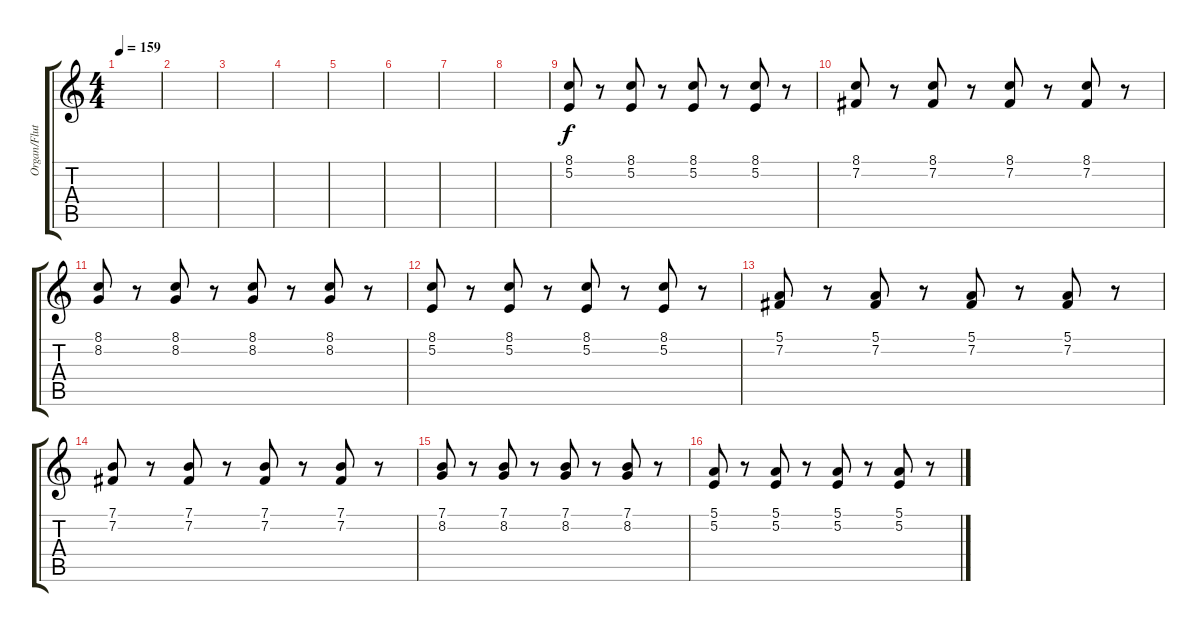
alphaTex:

\track ("Organ/Flute" "Organ/Flut") {instrument churchorgan}
\staff {score tabs}
\tuning (E4 B3 G3 D3 A2 E2) {hide}
\ts (4 4)
\tempo 159
\clef g2
\ks c
|
|
|
|
|
|
|
|
(8.1 5.2).8{volume 9 instrument flute} r.8 (8.1 5.2).8 r.8 (8.1 5.2).8 r.8 (8.1 5.2).8 r.8 |
(8.1 7.2).8 r.8 (8.1 7.2).8 r.8 (8.1 7.2).8 r.8 (8.1 7.2).8 r.8 |
(8.1 8.2).8 r.8 (8.1 8.2).8 r.8 (8.1 8.2).8 r.8 (8.1 8.2).8 r.8 |
(8.1 5.2).8 r.8 (8.1 5.2).8 r.8 (8.1 5.2).8 r.8 (8.1 5.2).8 r.8 |
(5.1 7.2).8 r.8 (5.1 7.2).8 r.8 (5.1 7.2).8 r.8 (5.1 7.2).8 r.8 |
(7.1 7.2).8 r.8 (7.1 7.2).8 r.8 (7.1 7.2).8 r.8 (7.1 7.2).8 r.8 |
(7.1 8.2).8 r.8 (7.1 8.2).8 r.8 (7.1 8.2).8 r.8 (7.1 8.2).8 r.8 |
(5.1 5.2).8 r.8 (5.1 5.2).8 r.8 (5.1 5.2).8 r.8 (5.1 5.2).8 r.8
